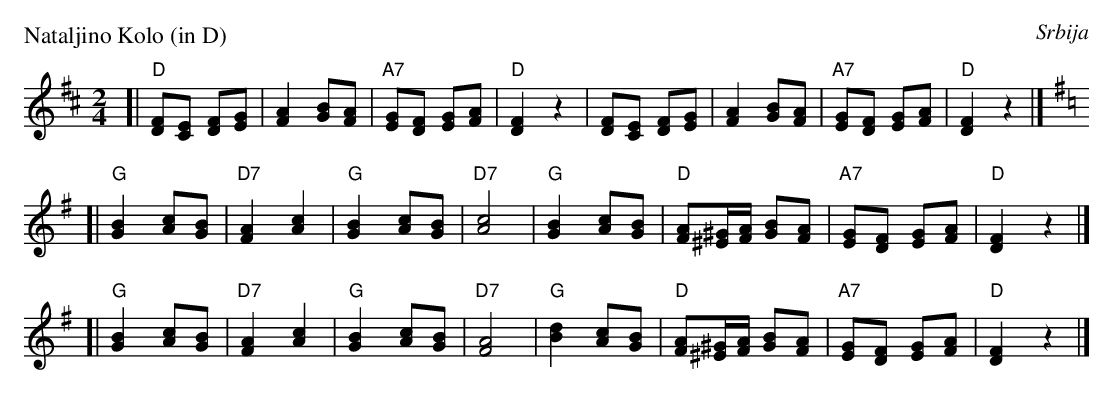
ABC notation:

X:1
P: Nataljino Kolo (in D)
O: Srbija
M: 2/4
L: 1/8
K: D
[| "D"[FD][EC] [FD][GE] | [A2F2] [BG][AF] | "A7"[GE][FD] [GE][AF] | "D"[F2D2]z2 \
| [FD][EC] [FD][GE] | [A2F2] [BG][AF] | "A7"[GE][FD] [GE][AF] | "D"[F2D2]z2 |] [K:G]
[| "G"[B2G2] [cA][BG] | "D7"[A2F2] [c2A2] | "G"[B2G2] [cA][BG] | "D7"[c4A4] \
| "G"[B2G2] [cA][BG] | "D"[AF][^G/^E/][A/F/] [BG][AF] | "A7"[GE][FD] [GE][AF] | "D"[F2D2]z2 |]
[| "G"[B2G2] [cA][BG] | "D7"[A2F2] [c2A2] | "G"[B2G2] [cA][BG] | "D7"[A4F4] \
| "G"[d2B2] [cA][BG] | "D"[AF][^G/^E/][A/F/] [BG][AF] | "A7"[GE][FD] [GE][AF] | "D"[F2D2]z2 |]
